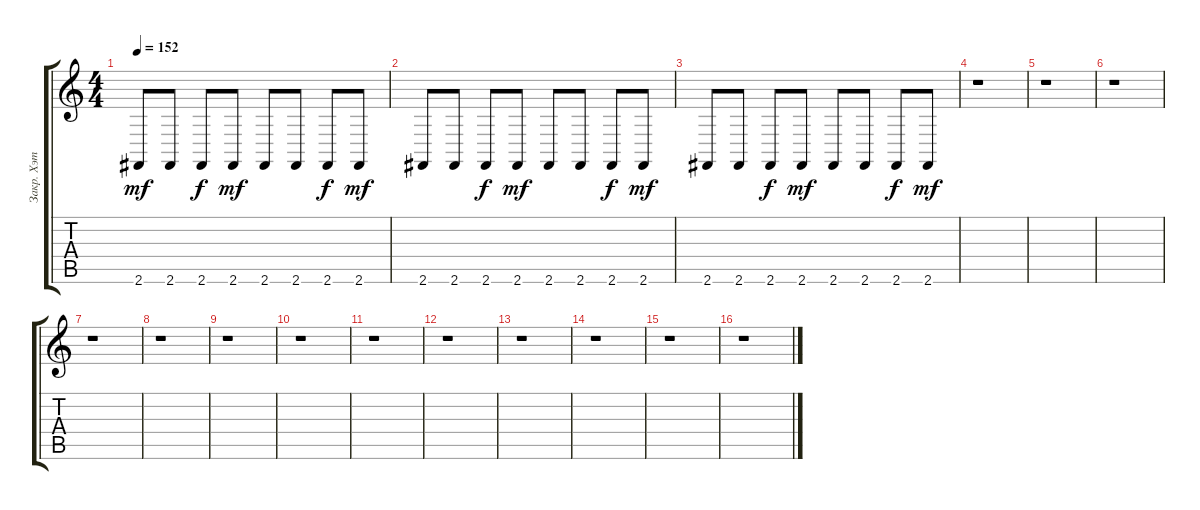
\track ("Закр. Хэт" "Закр. Хэт") {instrument acousticgrandpiano}
\staff {score tabs}
\tuning (E4 B3 G3 D3 A2 E2) {hide}
\ts (4 4)
\tempo 152
\clef g2
\ks c
2.6.8{dy mf} 2.6.8 2.6.8{dy f} 2.6.8{dy mf} 2.6.8 2.6.8 2.6.8{dy f} 2.6.8{dy mf} |
2.6.8 2.6.8 2.6.8{dy f} 2.6.8{dy mf} 2.6.8 2.6.8 2.6.8{dy f} 2.6.8{dy mf} |
2.6.8 2.6.8 2.6.8{dy f} 2.6.8{dy mf} 2.6.8 2.6.8 2.6.8{dy f} 2.6.8{dy mf} |
r.1 |
r.1 |
r.1 |
r.1 |
r.1 |
r.1 |
r.1 |
r.1 |
r.1 |
r.1 |
r.1 |
r.1 |
r.1
